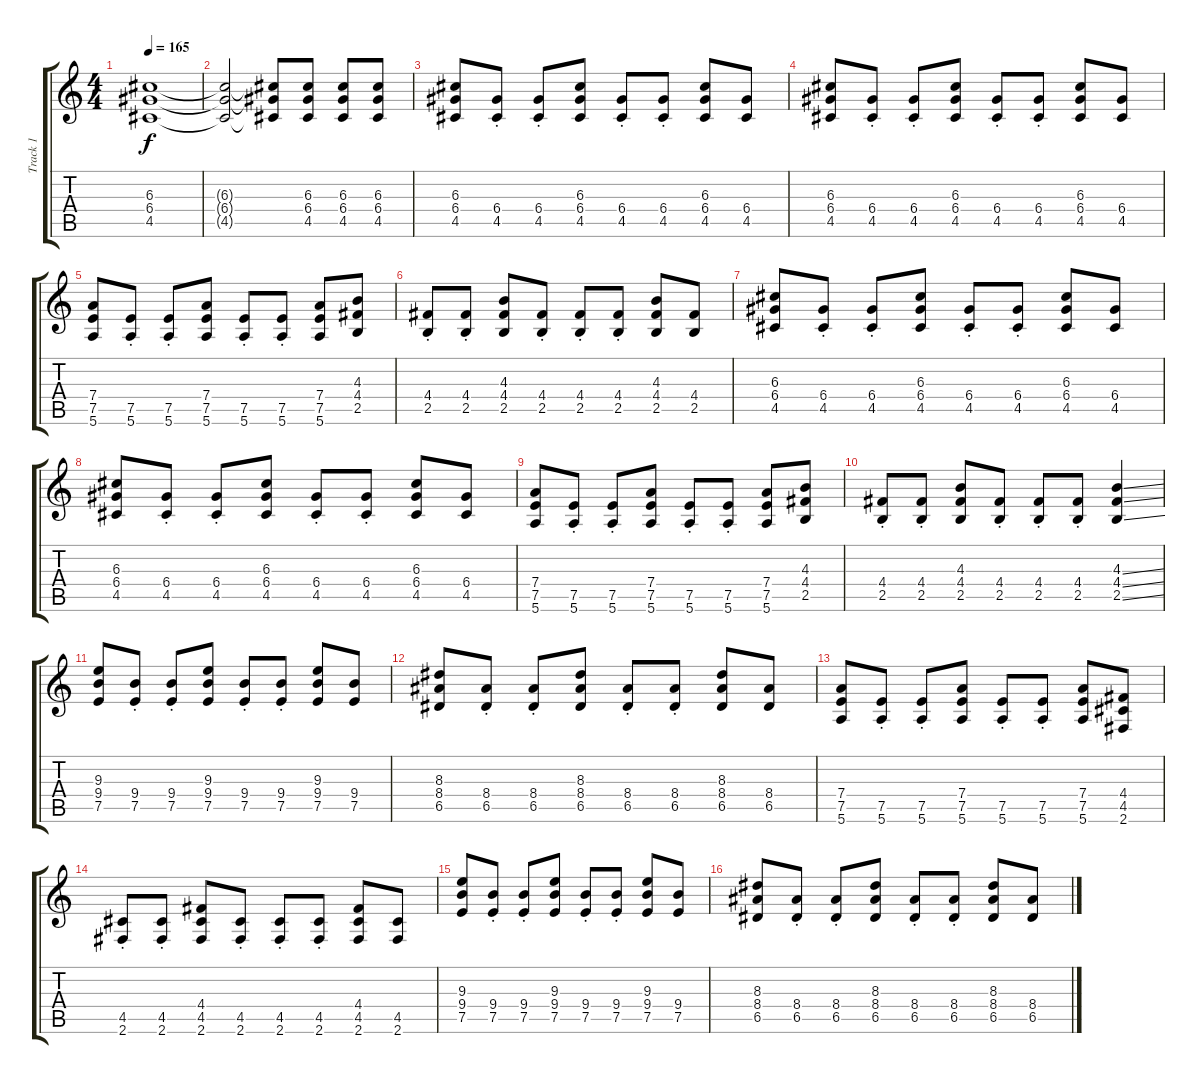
\track ("Track 1" "Track 1") {instrument distortionguitar}
\staff {score tabs}
\tuning (E4 B3 G3 D3 A2 E2) {hide}
\ts (4 4)
\tempo 165
\clef g2
\ks c
(6.3 6.4 4.5).1{dy f} |
(6.3{t} 6.4{t} 4.5{t}).2 (6.3{t} 6.4{t} 4.5{t}).8 (6.3 6.4 4.5).8 (6.3 6.4 4.5).8 (6.3 6.4 4.5).8 |
(6.3 6.4 4.5).8 (6.4{st} 4.5{st}).8 (6.4{st} 4.5{st}).8 (6.3 6.4 4.5).8 (6.4{st} 4.5{st}).8 (6.4{st} 4.5{st}).8 (6.3 6.4 4.5).8 (6.4 4.5).8 |
(6.3 6.4 4.5).8 (6.4{st} 4.5{st}).8 (6.4{st} 4.5{st}).8 (6.3 6.4 4.5).8 (6.4{st} 4.5{st}).8 (6.4{st} 4.5{st}).8 (6.3 6.4 4.5).8 (6.4 4.5).8 |
(7.4 7.5 5.6).8 (7.5{st} 5.6{st}).8 (7.5{st} 5.6{st}).8 (7.4 7.5 5.6).8 (7.5{st} 5.6{st}).8 (7.5{st} 5.6{st}).8 (7.4 7.5 5.6).8 (4.3 4.4 2.5).8 |
(4.4{st} 2.5{st}).8 (4.4{st} 2.5{st}).8 (4.3 4.4 2.5).8 (4.4{st} 2.5{st}).8 (4.4{st} 2.5{st}).8 (4.4{st} 2.5{st}).8 (4.3 4.4 2.5).8 (4.4 2.5).8 |
(6.3 6.4 4.5).8 (6.4{st} 4.5{st}).8 (6.4{st} 4.5{st}).8 (6.3 6.4 4.5).8 (6.4{st} 4.5{st}).8 (6.4{st} 4.5{st}).8 (6.3 6.4 4.5).8 (6.4 4.5).8 |
(6.3 6.4 4.5).8 (6.4{st} 4.5{st}).8 (6.4{st} 4.5{st}).8 (6.3 6.4 4.5).8 (6.4{st} 4.5{st}).8 (6.4{st} 4.5{st}).8 (6.3 6.4 4.5).8 (6.4 4.5).8 |
(7.4 7.5 5.6).8 (7.5{st} 5.6{st}).8 (7.5{st} 5.6{st}).8 (7.4 7.5 5.6).8 (7.5{st} 5.6{st}).8 (7.5{st} 5.6{st}).8 (7.4 7.5 5.6).8 (4.3 4.4 2.5).8 |
(4.4{st} 2.5{st}).8 (4.4{st} 2.5{st}).8 (4.3 4.4 2.5).8 (4.4{st} 2.5{st}).8 (4.4{st} 2.5{st}).8 (4.4{st} 2.5{st}).8 (4.3{ss} 4.4{ss} 2.5{ss}).4 |
(9.3 9.4 7.5).8 (9.4{st} 7.5{st}).8 (9.4{st} 7.5{st}).8 (9.3 9.4 7.5).8 (9.4{st} 7.5{st}).8 (9.4{st} 7.5{st}).8 (9.3 9.4 7.5).8 (9.4 7.5).8 |
(8.3 8.4 6.5).8 (8.4{st} 6.5{st}).8 (8.4{st} 6.5{st}).8 (8.3 8.4 6.5).8 (8.4{st} 6.5{st}).8 (8.4{st} 6.5{st}).8 (8.3 8.4 6.5).8 (8.4 6.5).8 |
(7.4 7.5 5.6).8 (7.5{st} 5.6{st}).8 (7.5{st} 5.6{st}).8 (7.4 7.5 5.6).8 (7.5{st} 5.6{st}).8 (7.5{st} 5.6{st}).8 (7.4 7.5 5.6).8 (4.4 4.5 2.6).8 |
(4.5{st} 2.6{st}).8 (4.5{st} 2.6{st}).8 (4.4 4.5 2.6).8 (4.5{st} 2.6{st}).8 (4.5{st} 2.6{st}).8 (4.5{st} 2.6{st}).8 (4.4 4.5 2.6).8 (4.5 2.6).8 |
(9.3 9.4 7.5).8 (9.4{st} 7.5{st}).8 (9.4{st} 7.5{st}).8 (9.3 9.4 7.5).8 (9.4{st} 7.5{st}).8 (9.4{st} 7.5{st}).8 (9.3 9.4 7.5).8 (9.4 7.5).8 |
(8.3 8.4 6.5).8 (8.4{st} 6.5{st}).8 (8.4{st} 6.5{st}).8 (8.3 8.4 6.5).8 (8.4{st} 6.5{st}).8 (8.4{st} 6.5{st}).8 (8.3 8.4 6.5).8 (8.4 6.5).8
